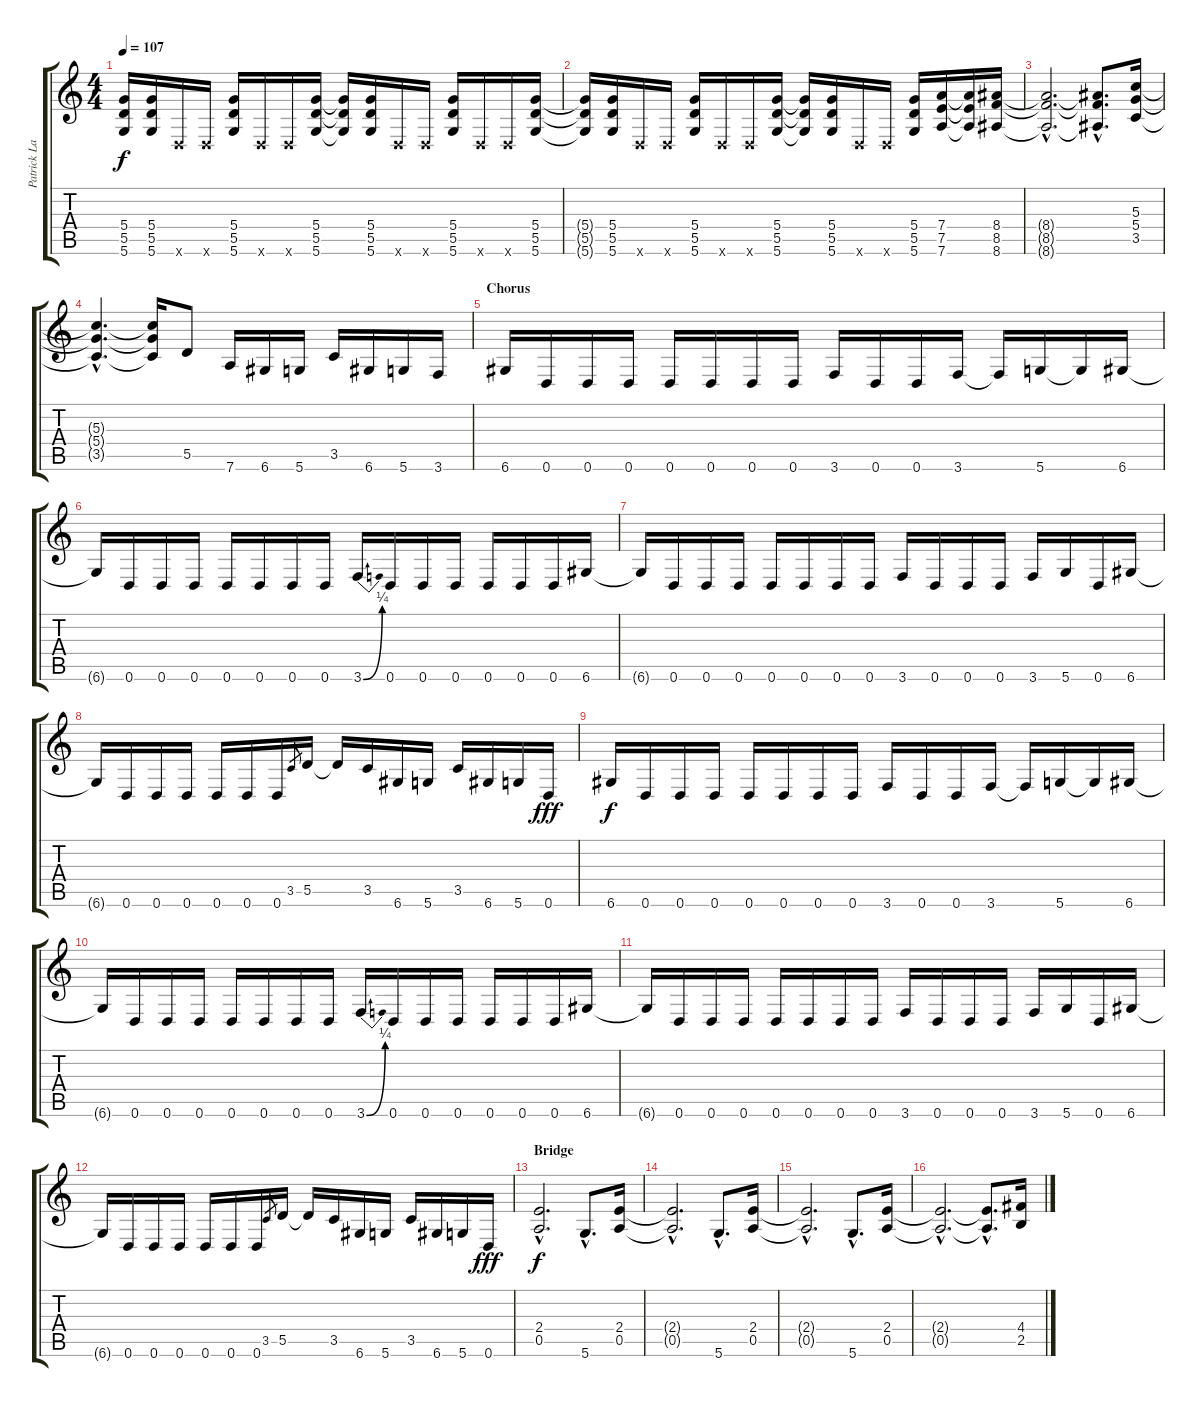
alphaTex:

\track ("Patrick Lachman" "Patrick La") {instrument distortionguitar}
\staff {score tabs}
\tuning (E4 B3 G3 D3 A2 D2) {hide}
\ts (4 4)
\tempo 107
\clef g2
\ks c
(5.4{t} 5.5{t} 5.6{t}).16{dy f} (5.4 5.5 5.6).16 0.6{x}.16 0.6{x}.16 (5.4 5.5 5.6).16 0.6{x}.16 0.6{x}.16 (5.4 5.5 5.6).16 (5.4{t} 5.5{t} 5.6{t}).16 (5.4 5.5 5.6).16 0.6{x}.16 0.6{x}.16 (5.4 5.5 5.6).16 0.6{x}.16 0.6{x}.16 (5.4 5.5 5.6).16 |
(5.4{t} 5.5{t} 5.6{t}).16 (5.4 5.5 5.6).16 0.6{x}.16 0.6{x}.16 (5.4 5.5 5.6).16 0.6{x}.16 0.6{x}.16 (5.4 5.5 5.6).16 (5.4{t} 5.5{t} 5.6{t}).16 (5.4 5.5 5.6).16 0.6{x}.16 0.6{x}.16 (5.4 5.5 5.6).16 (7.4 7.5 7.6).16 (7.4{t} 7.5{t} 7.6{t}).16 (8.4 8.5 8.6).16 |
(8.4{hac t} 8.5{hac t} 8.6{hac t}).2{d} (8.4{hac t} 8.5{hac t} 8.6{hac t}).8{d} (5.3 5.4 3.5).16 |
(5.3{hac t} 5.4{hac t} 3.5{hac t}).4{d} (5.3{t} 5.4{t} 3.5{t}).16 5.5.8 7.6.16 6.6.16 5.6.16 3.5.16 6.6.16 5.6.16 3.6.16 |
\section ("" "Chorus")
6.6.16 0.6.16 0.6.16 0.6.16 0.6.16 0.6.16 0.6.16 0.6.16 3.6.16 0.6.16 0.6.16 3.6.16 3.6{t}.16 5.6.16 5.6{t}.16 6.6.16 |
6.6{t}.16 0.6.16 0.6.16 0.6.16 0.6.16 0.6.16 0.6.16 0.6.16 3.6{be (bend 0 0 60 1)}.16 0.6.16 0.6.16 0.6.16 0.6.16 0.6.16 0.6.16 6.6.16 |
6.6{t}.16 0.6.16 0.6.16 0.6.16 0.6.16 0.6.16 0.6.16 0.6.16 3.6.16 0.6.16 0.6.16 0.6.16 3.6.16 5.6.16 0.6.16 6.6.16 |
6.6{t}.16 0.6.16 0.6.16 0.6.16 0.6.16 0.6.16 0.6.16 3.5.8{gr} 5.5.16 5.5{t}.16 3.5.16 6.6.16 5.6.16 3.5.16 6.6.16 5.6.16 0.6.16{dy fff} |
6.6.16{dy f} 0.6.16 0.6.16 0.6.16 0.6.16 0.6.16 0.6.16 0.6.16 3.6.16 0.6.16 0.6.16 3.6.16 3.6{t}.16 5.6.16 5.6{t}.16 6.6.16 |
6.6{t}.16 0.6.16 0.6.16 0.6.16 0.6.16 0.6.16 0.6.16 0.6.16 3.6{be (bend 0 0 60 1)}.16 0.6.16 0.6.16 0.6.16 0.6.16 0.6.16 0.6.16 6.6.16 |
6.6{t}.16 0.6.16 0.6.16 0.6.16 0.6.16 0.6.16 0.6.16 0.6.16 3.6.16 0.6.16 0.6.16 0.6.16 3.6.16 5.6.16 0.6.16 6.6.16 |
6.6{t}.16 0.6.16 0.6.16 0.6.16 0.6.16 0.6.16 0.6.16 3.5.8{gr} 5.5.16 5.5{t}.16 3.5.16 6.6.16 5.6.16 3.5.16 6.6.16 5.6.16 0.6.16{dy fff} |
\section ("" "Bridge")
(2.4{hac} 0.5{hac}).2{d dy f} 5.6{hac}.8{d} (2.4 0.5).16 |
(2.4{hac t} 0.5{hac t}).2{d} 5.6{hac}.8{d} (2.4 0.5).16 |
(2.4{hac t} 0.5{hac t}).2{d} 5.6{hac}.8{d} (2.4 0.5).16 |
(2.4{hac t} 0.5{hac t}).2{d} (2.4{hac t} 0.5{hac t}).8{d} (4.4 2.5).16
